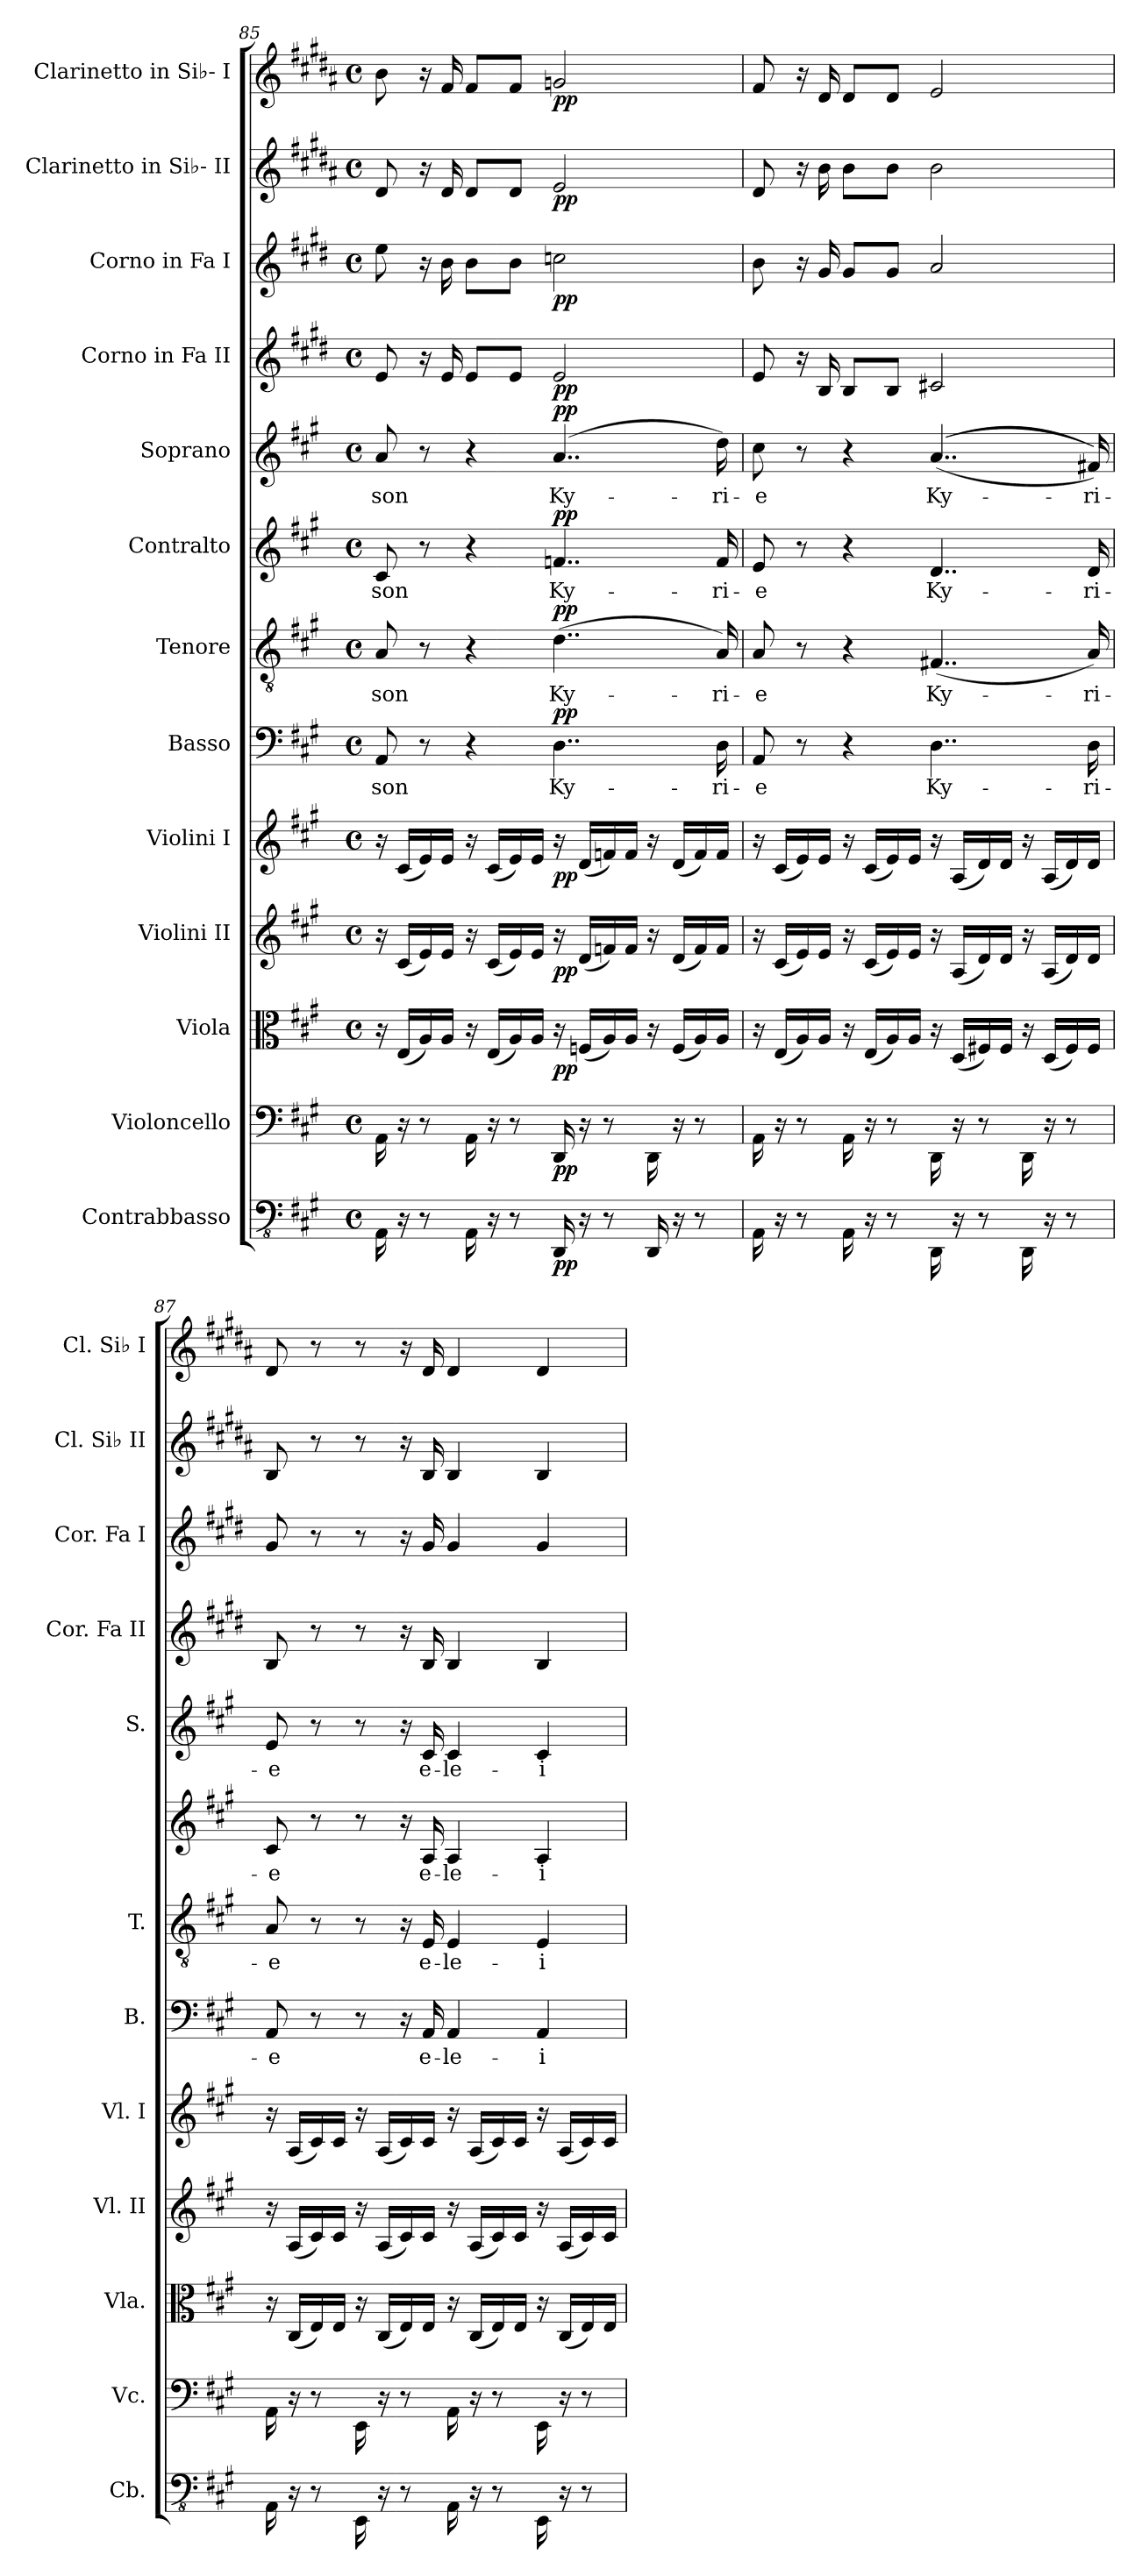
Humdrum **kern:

**kern	**dynam	**kern	**dynam	**kern	**dynam	**kern	**dynam	**kern	**dynam	**kern	**text	**dynam	**kern	**text	**dynam	**kern	**text	**dynam	**kern	**text	**dynam	**kern	**dynam	**kern	**dynam	**kern	**dynam	**kern	**dynam
*part13	*part13	*part12	*part12	*part11	*part11	*part10	*part10	*part9	*part9	*part8	*part8	*part8	*part7	*part7	*part7	*part6	*part6	*part6	*part5	*part5	*part5	*part4	*part4	*part3	*part3	*part2	*part2	*part1	*part1
*staff13	*staff13	*staff12	*staff12	*staff11	*staff11	*staff10	*staff10	*staff9	*staff9	*staff8	*staff8	*staff8	*staff7	*staff7	*staff7	*staff6	*staff6	*staff6	*staff5	*staff5	*staff5	*staff4	*staff4	*staff3	*staff3	*staff2	*staff2	*staff1	*staff1
*I"Contrabbasso	*	*I"Violoncello	*	*I"Viola	*	*I"Violini II	*	*I"Violini I	*	*I"Basso	*	*	*I"Tenore	*	*	*I"Contralto	*	*	*I"Soprano	*	*	*I"Corno in Fa II	*	*I"Corno in Fa I	*	*I"Clarinetto  in Si♭- II	*	*I"Clarinetto  in Si♭- I	*
*I'Cb.	*	*I'Vc.	*	*I'Vla.	*	*I'Vl. II	*	*I'Vl. I	*	*I'B.	*	*	*I'T.	*	*	*	*	*	*I'S.	*	*	*I'Cor. Fa II	*	*I'Cor. Fa I	*	*I'Cl. Si♭ II	*	*I'Cl. Si♭ I	*
*clefFv4	*	*clefF4	*	*clefC3	*	*clefG2	*	*clefG2	*	*clefF4	*	*	*clefGv2	*	*	*clefG2	*	*	*clefG2	*	*	*clefG2	*	*clefG2	*	*clefG2	*	*clefG2	*
*	*	*	*	*	*	*	*	*	*	*	*	*	*	*	*	*	*	*	*	*	*	*ITrd4c7	*	*ITrd4c7	*	*ITrd1c2	*	*ITrd1c2	*
*k[f#c#g#]	*	*k[f#c#g#]	*	*k[f#c#g#]	*	*k[f#c#g#]	*	*k[f#c#g#]	*	*k[f#c#g#]	*	*	*k[f#c#g#]	*	*	*k[f#c#g#]	*	*	*k[f#c#g#]	*	*	*k[f#c#g#]	*	*k[f#c#g#]	*	*k[f#c#g#]	*	*k[f#c#g#]	*
*M4/4	*	*M4/4	*	*M4/4	*	*M4/4	*	*M4/4	*	*M4/4	*	*	*M4/4	*	*	*M4/4	*	*	*M4/4	*	*	*M4/4	*	*M4/4	*	*M4/4	*	*M4/4	*
*met(c)	*	*met(c)	*	*met(c)	*	*met(c)	*	*met(c)	*	*met(c)	*	*	*met(c)	*	*	*met(c)	*	*	*met(c)	*	*	*met(c)	*	*met(c)	*	*met(c)	*	*met(c)	*
=85	=85	=85	=85	=85	=85	=85	=85	=85	=85	=85	=85	=85	=85	=85	=85	=85	=85	=85	=85	=85	=85	=85	=85	=85	=85	=85	=85	=85	=85
!	!	!	!	!	!	!	!	!	!	!	!LO:LY:b	!	!	!LO:LY:b	!	!	!LO:LY:b	!	!	!LO:LY:b	!	!	!	!	!	!	!	!	!
16AAA\	.	16AA\	.	16r	.	16r	.	16r	.	8AA/	-son	.	8A/	-son	.	8c#/	-son	.	8a/	-son	.	8A/	.	8a\	.	8c#/	.	8a\	.
16r	.	16r	.	(<16E/LL	.	(<16c#/LL	.	(<16c#/LL	.	.	.	.	.	.	.	.	.	.	.	.	.	.	.	.	.	.	.	.	.
8r	.	8r	.	16A/)	.	16e/)	.	16e/)	.	8r	.	.	8r	.	.	8r	.	.	8r	.	.	16r	.	16r	.	16r	.	16r	.
.	.	.	.	16A/JJ	.	16e/JJ	.	16e/JJ	.	.	.	.	.	.	.	.	.	.	.	.	.	16A/	.	16e\	.	16c#/	.	16e/	.
16AAA\	.	16AA\	.	16r	.	16r	.	16r	.	4r	.	.	4r	.	.	4r	.	.	4r	.	.	8A/L	.	8e\L	.	8c#/L	.	8e/L	.
16r	.	16r	.	(<16E/LL	.	(<16c#/LL	.	(<16c#/LL	.	.	.	.	.	.	.	.	.	.	.	.	.	.	.	.	.	.	.	.	.
8r	.	8r	.	16A/)	.	16e/)	.	16e/)	.	.	.	.	.	.	.	.	.	.	.	.	.	8A/J	.	8e\J	.	8c#/J	.	8e/J	.
.	.	.	.	16A/JJ	.	16e/JJ	.	16e/JJ	.	.	.	.	.	.	.	.	.	.	.	.	.	.	.	.	.	.	.	.	.
!	!LO:DY:b	!	!LO:DY:b	!	!LO:DY:b	!	!LO:DY:b	!	!LO:DY:b	!	!LO:LY:b	!LO:DY:b	!	!LO:LY:b	!LO:DY:b	!	!LO:LY:b	!LO:DY:b	!	!LO:LY:b	!LO:DY:b	!	!LO:DY:b	!	!LO:DY:b	!	!LO:DY:b	!	!LO:DY:b
16DDD/	pp	16DD/	pp	16r	pp	16r	pp	16r	pp	4..D\	Ky-	pp	(>4..d\	Ky-	pp	4..fn/	Ky-	pp	(>4..a/	Ky-	pp	2A/	pp	2fn\	pp	2d/	pp	2fn/	pp
16r	.	16r	.	(<16Fn/LL	.	(<16d/LL	.	(<16d/LL	.	.	.	.	.	.	.	.	.	.	.	.	.	.	.	.	.	.	.	.	.
8r	.	8r	.	16A/)	.	16fn/)	.	16fn/)	.	.	.	.	.	.	.	.	.	.	.	.	.	.	.	.	.	.	.	.	.
.	.	.	.	16A/JJ	.	16f/JJ	.	16f/JJ	.	.	.	.	.	.	.	.	.	.	.	.	.	.	.	.	.	.	.	.	.
16DDD/	.	16DD\	.	16r	.	16r	.	16r	.	.	.	.	.	.	.	.	.	.	.	.	.	.	.	.	.	.	.	.	.
16r	.	16r	.	(<16F/LL	.	(<16d/LL	.	(<16d/LL	.	.	.	.	.	.	.	.	.	.	.	.	.	.	.	.	.	.	.	.	.
8r	.	8r	.	16A/)	.	16f/)	.	16f/)	.	.	.	.	.	.	.	.	.	.	.	.	.	.	.	.	.	.	.	.	.
!	!	!	!	!	!	!	!	!	!	!	!LO:LY:b	!	!	!LO:LY:b	!	!	!LO:LY:b	!	!	!LO:LY:b	!	!	!	!	!	!	!	!	!
.	.	.	.	16A/JJ	.	16f/JJ	.	16f/JJ	.	16D\	-ri-	.	16A/)	-ri-	.	16f/	-ri-	.	16dd\)	-ri-	.	.	.	.	.	.	.	.	.
!!LO:PB:g=z
=86	=86	=86	=86	=86	=86	=86	=86	=86	=86	=86	=86	=86	=86	=86	=86	=86	=86	=86	=86	=86	=86	=86	=86	=86	=86	=86	=86	=86	=86
!	!	!	!	!	!	!	!	!	!	!	!LO:LY:b	!	!	!LO:LY:b	!	!	!LO:LY:b	!	!	!LO:LY:b	!	!	!	!	!	!	!	!	!
16AAA\	.	16AA\	.	16r	.	16r	.	16r	.	8AA/	-e	.	8A/	-e	.	8e/	-e	.	8cc#\	-e	.	8A/	.	8e\	.	8c#/	.	8e/	.
16r	.	16r	.	(<16E/LL	.	(<16c#/LL	.	(<16c#/LL	.	.	.	.	.	.	.	.	.	.	.	.	.	.	.	.	.	.	.	.	.
8r	.	8r	.	16A/)	.	16e/)	.	16e/)	.	8r	.	.	8r	.	.	8r	.	.	8r	.	.	16r	.	16r	.	16r	.	16r	.
.	.	.	.	16A/JJ	.	16e/JJ	.	16e/JJ	.	.	.	.	.	.	.	.	.	.	.	.	.	16E/	.	16c#/	.	16a\	.	16c#/	.
16AAA\	.	16AA\	.	16r	.	16r	.	16r	.	4r	.	.	4r	.	.	4r	.	.	4r	.	.	8E/L	.	8c#/L	.	8a\L	.	8c#/L	.
16r	.	16r	.	(<16E/LL	.	(<16c#/LL	.	(<16c#/LL	.	.	.	.	.	.	.	.	.	.	.	.	.	.	.	.	.	.	.	.	.
8r	.	8r	.	16A/)	.	16e/)	.	16e/)	.	.	.	.	.	.	.	.	.	.	.	.	.	8E/J	.	8c#/J	.	8a\J	.	8c#/J	.
.	.	.	.	16A/JJ	.	16e/JJ	.	16e/JJ	.	.	.	.	.	.	.	.	.	.	.	.	.	.	.	.	.	.	.	.	.
!	!	!	!	!	!	!	!	!	!	!	!LO:LY:b	!	!	!LO:LY:b	!	!	!LO:LY:b	!	!	!LO:LY:b	!	!	!	!	!	!	!	!	!
16DDD\	.	16DD\	.	16r	.	16r	.	16r	.	4..D\	Ky-	.	(<4..F#X/	Ky-	.	4..d/	Ky-	.	(<(<(<4..a/	Ky-	.	2F#X/	.	2d/	.	2a\	.	2d/	.
16r	.	16r	.	(<16D/LL	.	(<16A/LL	.	(<16A/LL	.	.	.	.	.	.	.	.	.	.	.	.	.	.	.	.	.	.	.	.	.
8r	.	8r	.	16F#X/)	.	16d/)	.	16d/)	.	.	.	.	.	.	.	.	.	.	.	.	.	.	.	.	.	.	.	.	.
.	.	.	.	16F#/JJ	.	16d/JJ	.	16d/JJ	.	.	.	.	.	.	.	.	.	.	.	.	.	.	.	.	.	.	.	.	.
16DDD\	.	16DD\	.	16r	.	16r	.	16r	.	.	.	.	.	.	.	.	.	.	.	.	.	.	.	.	.	.	.	.	.
16r	.	16r	.	(<16D/LL	.	(<16A/LL	.	(<16A/LL	.	.	.	.	.	.	.	.	.	.	.	.	.	.	.	.	.	.	.	.	.
8r	.	8r	.	16F#/)	.	16d/)	.	16d/)	.	.	.	.	.	.	.	.	.	.	.	.	.	.	.	.	.	.	.	.	.
!	!	!	!	!	!	!	!	!	!	!	!LO:LY:b	!	!	!LO:LY:b	!	!	!LO:LY:b	!	!	!LO:LY:b	!	!	!	!	!	!	!	!	!
.	.	.	.	16F#/JJ	.	16d/JJ	.	16d/JJ	.	16D\	-ri-	.	16A/)	-ri-	.	16d/	-ri-	.	16f#X/)))	-ri-	.	.	.	.	.	.	.	.	.
=87	=87	=87	=87	=87	=87	=87	=87	=87	=87	=87	=87	=87	=87	=87	=87	=87	=87	=87	=87	=87	=87	=87	=87	=87	=87	=87	=87	=87	=87
!	!	!	!	!	!	!	!	!	!	!	!LO:LY:b	!	!	!LO:LY:b	!	!	!LO:LY:b	!	!	!LO:LY:b	!	!	!	!	!	!	!	!	!
16AAA\	.	16AA\	.	16r	.	16r	.	16r	.	8AA/	-e	.	8A/	-e	.	8c#/	-e	.	8e/	-e	.	8E/	.	8c#/	.	8A/	.	8c#/	.
16r	.	16r	.	(<16C#/LL	.	(<16A/LL	.	(<16A/LL	.	.	.	.	.	.	.	.	.	.	.	.	.	.	.	.	.	.	.	.	.
8r	.	8r	.	16E/)	.	16c#/)	.	16c#/)	.	8r	.	.	8r	.	.	8r	.	.	8r	.	.	8r	.	8r	.	8r	.	8r	.
.	.	.	.	16E/JJ	.	16c#/JJ	.	16c#/JJ	.	.	.	.	.	.	.	.	.	.	.	.	.	.	.	.	.	.	.	.	.
16EEE\	.	16EE\	.	16r	.	16r	.	16r	.	8r	.	.	8r	.	.	8r	.	.	8r	.	.	8r	.	8r	.	8r	.	8r	.
16r	.	16r	.	(<16C#/LL	.	(<16A/LL	.	(<16A/LL	.	.	.	.	.	.	.	.	.	.	.	.	.	.	.	.	.	.	.	.	.
8r	.	8r	.	16E/)	.	16c#/)	.	16c#/)	.	16r	.	.	16r	.	.	16r	.	.	16r	.	.	16r	.	16r	.	16r	.	16r	.
!	!	!	!	!	!	!	!	!	!	!	!LO:LY:b	!	!	!LO:LY:b	!	!	!LO:LY:b	!	!	!LO:LY:b	!	!	!	!	!	!	!	!	!
.	.	.	.	16E/JJ	.	16c#/JJ	.	16c#/JJ	.	16AA/	e-	.	16E/	e-	.	16A/	e-	.	16c#/	e-	.	16E/	.	16c#/	.	16A/	.	16c#/	.
!	!	!	!	!	!	!	!	!	!	!	!LO:LY:b	!	!	!LO:LY:b	!	!	!LO:LY:b	!	!	!LO:LY:b	!	!	!	!	!	!	!	!	!
16AAA\	.	16AA\	.	16r	.	16r	.	16r	.	4AA/	-le-	.	4E/	-le-	.	4A/	-le-	.	4c#/	-le-	.	4E/	.	4c#/	.	4A/	.	4c#/	.
16r	.	16r	.	(<16C#/LL	.	(<16A/LL	.	(<16A/LL	.	.	.	.	.	.	.	.	.	.	.	.	.	.	.	.	.	.	.	.	.
8r	.	8r	.	16E/)	.	16c#/)	.	16c#/)	.	.	.	.	.	.	.	.	.	.	.	.	.	.	.	.	.	.	.	.	.
.	.	.	.	16E/JJ	.	16c#/JJ	.	16c#/JJ	.	.	.	.	.	.	.	.	.	.	.	.	.	.	.	.	.	.	.	.	.
!	!	!	!	!	!	!	!	!	!	!	!LO:LY:b	!	!	!LO:LY:b	!	!	!LO:LY:b	!	!	!LO:LY:b	!	!	!	!	!	!	!	!	!
16EEE\	.	16EE\	.	16r	.	16r	.	16r	.	4AA/	-i-	.	4E/	-i-	.	4A/	-i-	.	4c#/	-i-	.	4E/	.	4c#/	.	4A/	.	4c#/	.
16r	.	16r	.	(<16C#/LL	.	(<16A/LL	.	(<16A/LL	.	.	.	.	.	.	.	.	.	.	.	.	.	.	.	.	.	.	.	.	.
8r	.	8r	.	16E/)	.	16c#/)	.	16c#/)	.	.	.	.	.	.	.	.	.	.	.	.	.	.	.	.	.	.	.	.	.
.	.	.	.	16E/JJ	.	16c#/JJ	.	16c#/JJ	.	.	.	.	.	.	.	.	.	.	.	.	.	.	.	.	.	.	.	.	.
=	=	=	=	=	=	=	=	=	=	=	=	=	=	=	=	=	=	=	=	=	=	=	=	=	=	=	=	=	=
*-	*-	*-	*-	*-	*-	*-	*-	*-	*-	*-	*-	*-	*-	*-	*-	*-	*-	*-	*-	*-	*-	*-	*-	*-	*-	*-	*-	*-	*-
